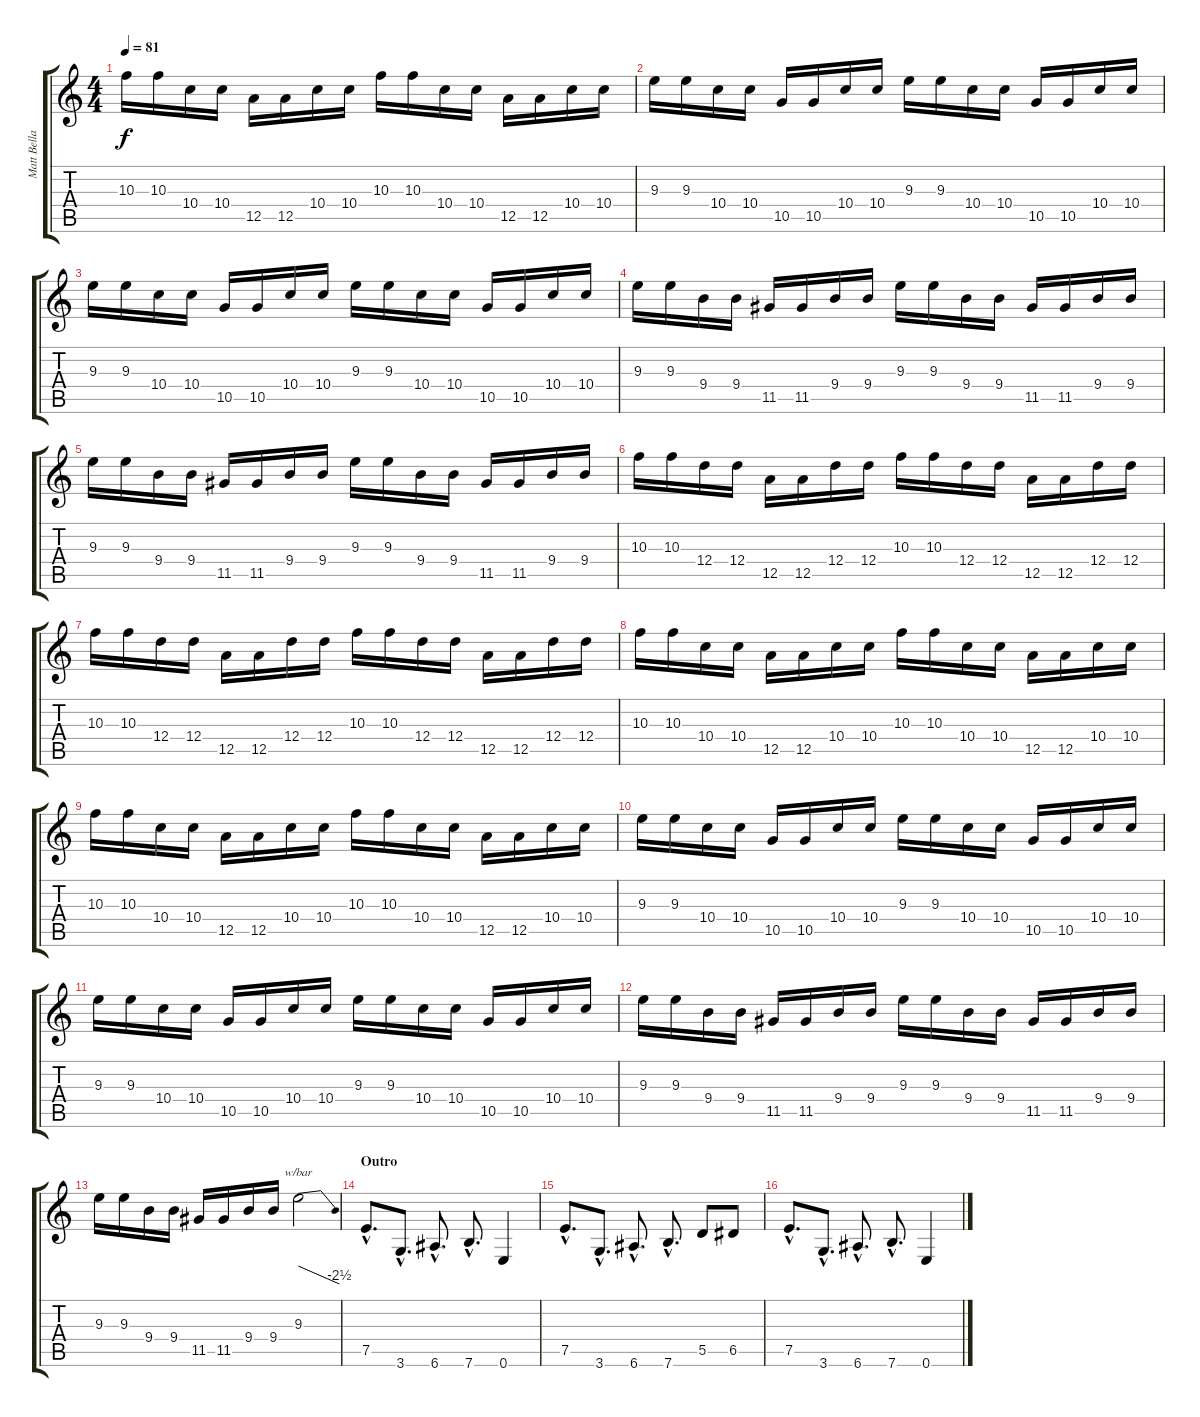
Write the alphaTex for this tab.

\track ("Matt Bellamy" "Matt Bella") {instrument distortionguitar}
\staff {score tabs}
\tuning (E4 B3 G3 D3 A2 E2) {hide}
\ts (4 4)
\tempo 81
\clef g2
\ks c
10.3.16{dy f} 10.3.16 10.4.16 10.4.16 12.5.16 12.5.16 10.4.16 10.4.16 10.3.16 10.3.16 10.4.16 10.4.16 12.5.16 12.5.16 10.4.16 10.4.16 |
9.3.16 9.3.16 10.4.16 10.4.16 10.5.16 10.5.16 10.4.16 10.4.16 9.3.16 9.3.16 10.4.16 10.4.16 10.5.16 10.5.16 10.4.16 10.4.16 |
9.3.16 9.3.16 10.4.16 10.4.16 10.5.16 10.5.16 10.4.16 10.4.16 9.3.16 9.3.16 10.4.16 10.4.16 10.5.16 10.5.16 10.4.16 10.4.16 |
9.3.16 9.3.16 9.4.16 9.4.16 11.5.16 11.5.16 9.4.16 9.4.16 9.3.16 9.3.16 9.4.16 9.4.16 11.5.16 11.5.16 9.4.16 9.4.16 |
9.3.16 9.3.16 9.4.16 9.4.16 11.5.16 11.5.16 9.4.16 9.4.16 9.3.16 9.3.16 9.4.16 9.4.16 11.5.16 11.5.16 9.4.16 9.4.16 |
10.3.16 10.3.16 12.4.16 12.4.16 12.5.16 12.5.16 12.4.16 12.4.16 10.3.16 10.3.16 12.4.16 12.4.16 12.5.16 12.5.16 12.4.16 12.4.16 |
10.3.16 10.3.16 12.4.16 12.4.16 12.5.16 12.5.16 12.4.16 12.4.16 10.3.16 10.3.16 12.4.16 12.4.16 12.5.16 12.5.16 12.4.16 12.4.16 |
10.3.16 10.3.16 10.4.16 10.4.16 12.5.16 12.5.16 10.4.16 10.4.16 10.3.16 10.3.16 10.4.16 10.4.16 12.5.16 12.5.16 10.4.16 10.4.16 |
10.3.16 10.3.16 10.4.16 10.4.16 12.5.16 12.5.16 10.4.16 10.4.16 10.3.16 10.3.16 10.4.16 10.4.16 12.5.16 12.5.16 10.4.16 10.4.16 |
9.3.16 9.3.16 10.4.16 10.4.16 10.5.16 10.5.16 10.4.16 10.4.16 9.3.16 9.3.16 10.4.16 10.4.16 10.5.16 10.5.16 10.4.16 10.4.16 |
9.3.16 9.3.16 10.4.16 10.4.16 10.5.16 10.5.16 10.4.16 10.4.16 9.3.16 9.3.16 10.4.16 10.4.16 10.5.16 10.5.16 10.4.16 10.4.16 |
9.3.16 9.3.16 9.4.16 9.4.16 11.5.16 11.5.16 9.4.16 9.4.16 9.3.16 9.3.16 9.4.16 9.4.16 11.5.16 11.5.16 9.4.16 9.4.16 |
9.3.16 9.3.16 9.4.16 9.4.16 11.5.16 11.5.16 9.4.16 9.4.16 9.3.2{tbe (dive default 0 0 60 -10)} |
\section ("" "Outro")
7.5{hac}.8{d} 3.6{hac}.8{d} 6.6{hac}.8{d} 7.6{hac}.8{d} 0.6.4 |
7.5{hac}.8{d} 3.6{hac}.8{d} 6.6{hac}.8{d} 7.6{hac}.8{d} 5.5.8 6.5.8 |
7.5{hac}.8{d} 3.6{hac}.8{d} 6.6{hac}.8{d} 7.6{hac}.8{d} 0.6.4
